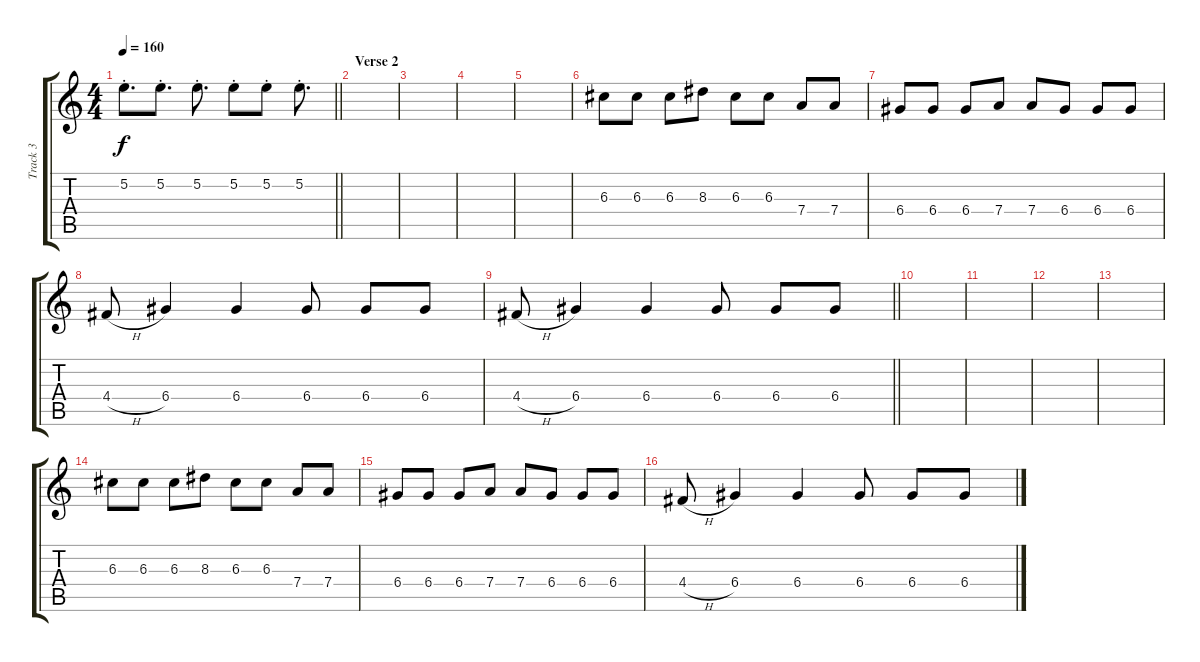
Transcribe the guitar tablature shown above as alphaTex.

\track ("Track 3" "Track 3") {instrument distortionguitar}
\staff {score tabs}
\tuning (E4 B3 G3 D3 A2 E2) {hide}
\ts (4 4)
\tempo 160
\clef g2
\barLineRight lightlight
\ks c
5.2{st}.8{d dy f} 5.2{st}.8{d} 5.2{st}.8{d} 5.2{st}.8 5.2{st}.8 5.2{st}.8{d} |
\section ("" "Verse 2")
|
|
|
|
6.3.8 6.3.8 6.3.8 8.3.8 6.3.8 6.3.8 7.4.8 7.4.8 |
6.4.8 6.4.8 6.4.8 7.4.8 7.4.8 6.4.8 6.4.8 6.4.8 |
4.4{h}.8 6.4.4 6.4.4 6.4.8 6.4.8 6.4.8 |
\barLineRight lightlight
4.4{h}.8 6.4.4 6.4.4 6.4.8 6.4.8 6.4.8 |
|
|
|
|
6.3.8 6.3.8 6.3.8 8.3.8 6.3.8 6.3.8 7.4.8 7.4.8 |
6.4.8 6.4.8 6.4.8 7.4.8 7.4.8 6.4.8 6.4.8 6.4.8 |
4.4{h}.8 6.4.4 6.4.4 6.4.8 6.4.8 6.4.8
